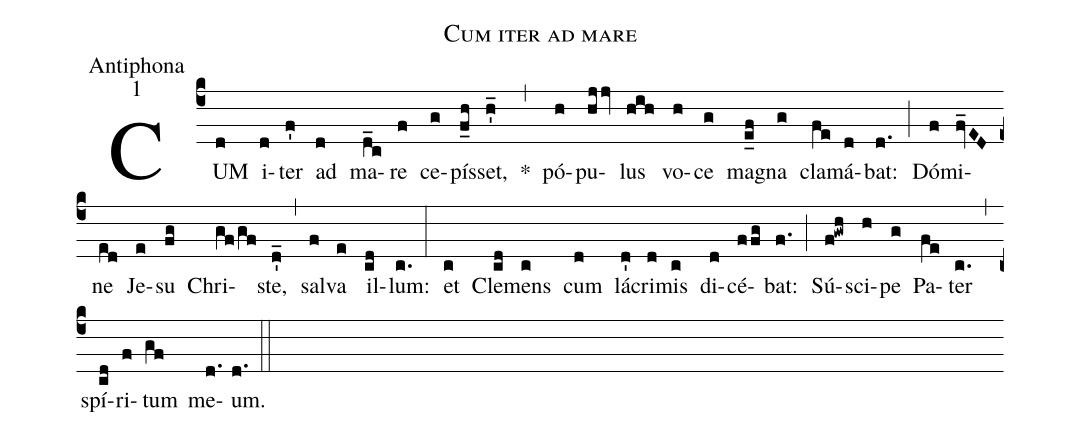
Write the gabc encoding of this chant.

name:Cum iter ad mare;
office-part:Antiphona;
mode:1;
%%
(c4) CUM(d) i(d)ter(f') ad(d) ma(d_c)re(f) ce(g)pís(f_h)set,(h'_) *(,) pó(h)pu(hjjv)lus(hih) vo(h)ce(g) ma(e_f)gna(g) cla(fe)má(d)bat:(d.) (;) Dó(f)mi(fv_ED)ne(ed) Je(e)su(fg) Chri(gf/gf)ste,(d'_) (,) sal(f)va(e) il(cd)lum:(c.) (:) et(c) Cle(cd)mens(c) cum(d) lá(d')cri(d)mis(c) di(d)cé(ffg)bat:(f.) (;) Sú(f!gwh)sci(h)pe(g) Pa(fe)ter(c.) (,) spí(cd)ri(f)tum(gf) me(d.)um.(d.) (::)
